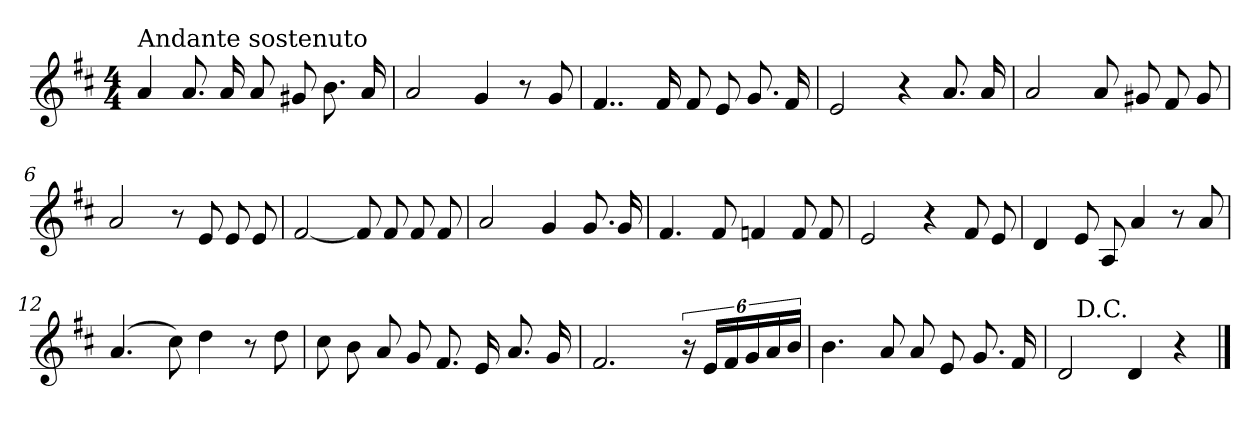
**kern
*part1
*staff1
*clefG2
*k[f#c#]
*D:
*M4/4
=1
!LO:TX:a:t=Andante sostenuto
4a/
8.a/
16a/
8a/
8g#X/
8.b\
16a/
=2
2a/
4g/
8r
8g/
=3
4..f#/
16f#/
8f#/
8e/
8.g/
16f#/
=4
2e/
4r
8.a/
16a/
!!LO:LB:g=z
=5
2a/
8a/
8g#X/
8f#/
8g#/
=6
2a/
8r
8e/
8e/
8e/
=7
[2f#/
8f#/]
8f#/
8f#/
8f#/
=8
2a/
4g/
8.g/
16g/
=9
4.f#/
8f#/
4fn/
8f/
8f/
!!LO:LB:g=z
=10
2e/
4r
8f#/
8e/
=11
4d/
8e/
8A/
4a/
8r
8a/
=12
(>4.a/
8cc#\)
4dd\
8r
8dd\
=13
8cc#\
8b\
8a/
8g/
8.f#/
16e/
8.a/
16g/
=14
2.f#/
24r
24e/LL
24f#/
24g/
24a/
24b/JJ
!!LO:LB:g=z
=15
4.b\
8a/
8a/
8e/
8.g/
16f#/
=16
2d/
!LO:TX:a:rj:t=D.C.
4d/
4r
==
*-
